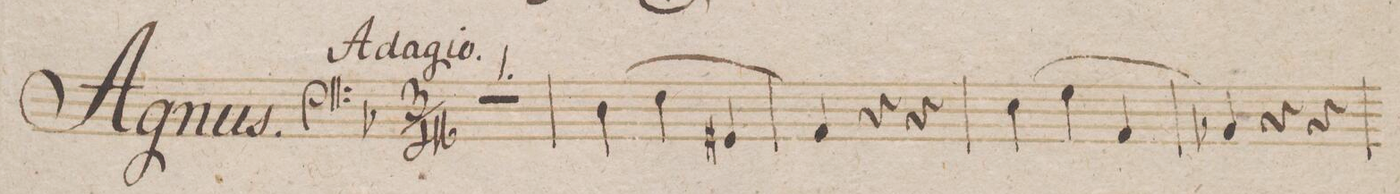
**kern	**dynam
*I"Fagotto 2do	*
*clefF4	*
*k[b-]	*
*M3/4	*
2.r	.
=2	=2
(4D\	.
4F\	.
4GG#X/	.
=3	=3
4AA/)	.
4r	.
4r	.
=4	=4
(4E\	.
4G\	.
4AA/	.
=5	=5
4BB-X/)	.
4r	.
4r	.
=6	=6
*-	*-
